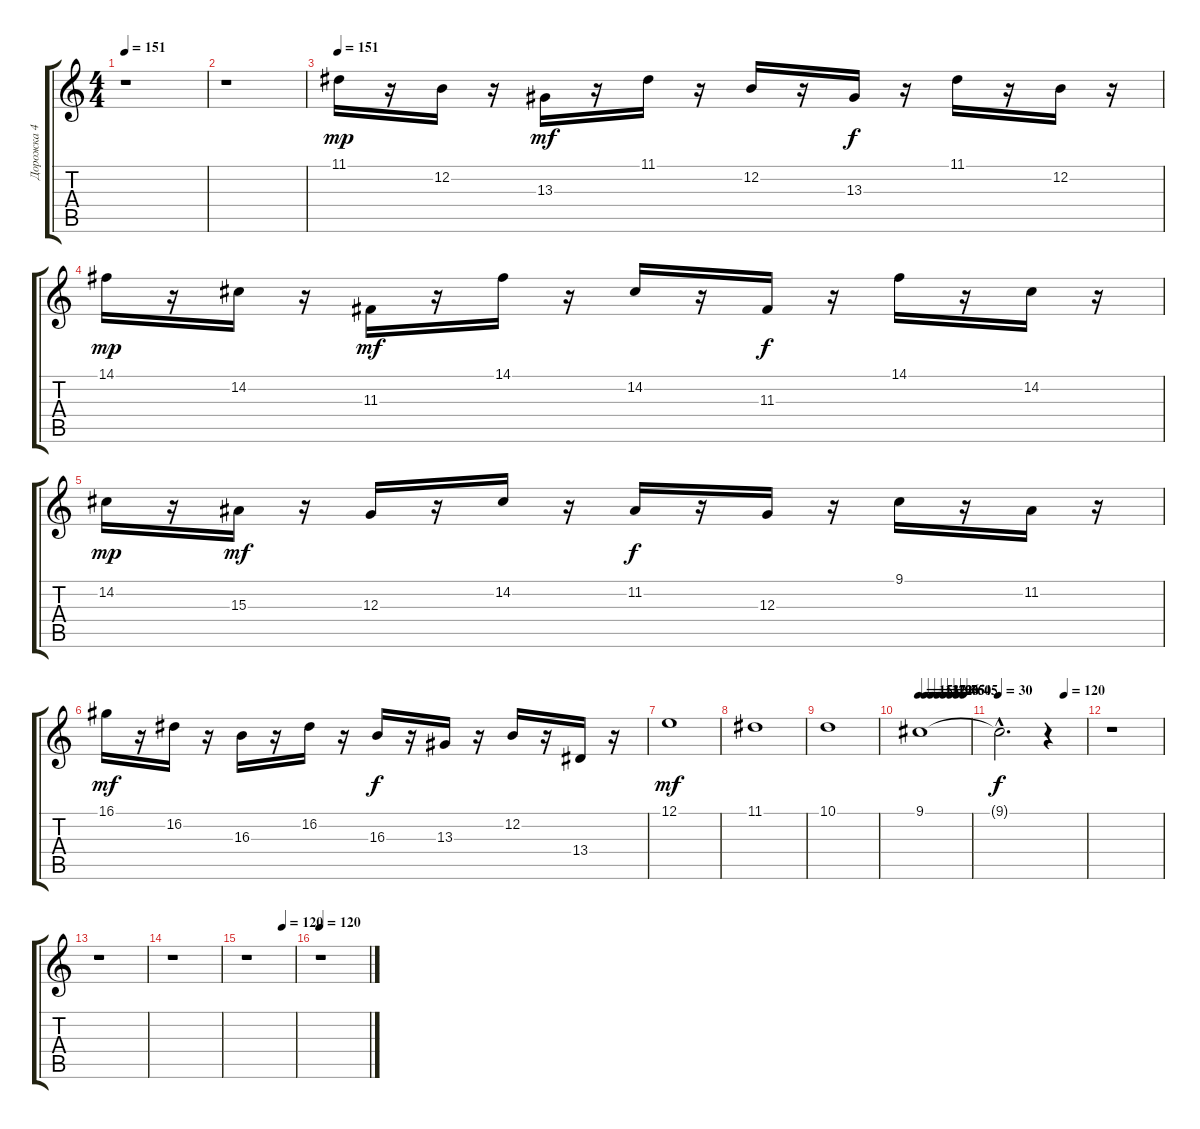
\track ("Дорожка 4" "Дорожка 4") {instrument violin}
\staff {score tabs}
\tuning (E4 B3 G3 D3 A2 E2) {hide}
\ts (4 4)
\tempo 151
\clef g2
\ks c
r.1{dy mp} |
r.1 |
\tempo 151
11.1.16 r.16 12.2.16 r.16 13.3.16{dy mf} r.16 11.1.16 r.16 12.2.16 r.16 13.3.16{dy f} r.16 11.1.16 r.16 12.2.16 r.16 |
14.1.16{dy mp} r.16 14.2.16 r.16 11.3.16{dy mf} r.16 14.1.16 r.16 14.2.16 r.16 11.3.16{dy f} r.16 14.1.16 r.16 14.2.16 r.16 |
14.2.16{dy mp} r.16 15.3.16{dy mf} r.16 12.3.16 r.16 14.2.16 r.16 11.2.16{dy f} r.16 12.3.16 r.16 9.1.16 r.16 11.2.16 r.16 |
16.1.16{dy mf} r.16 16.2.16 r.16 16.3.16 r.16 16.2.16 r.16 16.3.16{dy f} r.16 13.3.16 r.16 12.2.16 r.16 13.4.16 r.16 |
12.1.1{dy mf} |
11.1.1 |
10.1.1 |
\tempo 151
\tempo (137 0.125)
\tempo (122 0.25)
\tempo (106 0.375)
\tempo (90 0.5)
\tempo (75 0.625)
\tempo (60 0.75)
\tempo (45 0.875)
9.1.1 |
\tempo 30
\tempo (120 0.75)
9.1{hac t}.2{d dy f} r.4 |
r.1 |
r.1 |
r.1 |
\tempo (120 0.75)
r.1 |
\tempo 120
r.1
